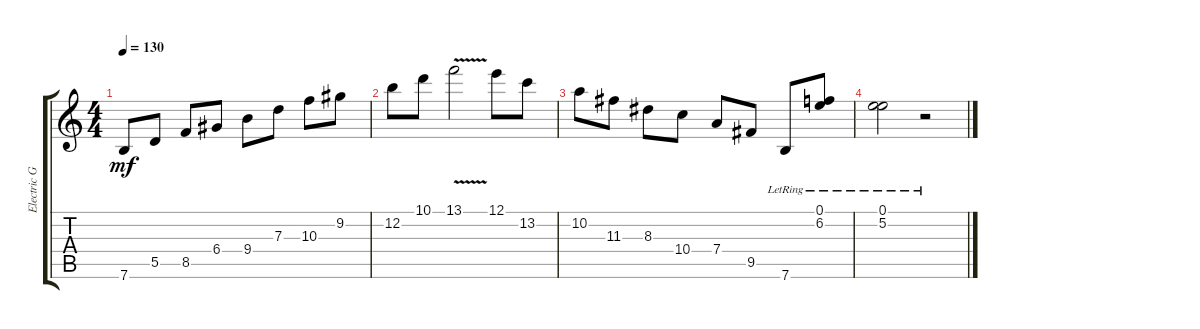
\track ("Electric Guitar" "Electric G") {instrument electricguitarclean}
\staff {score tabs}
\tuning (E4 B3 G3 D3 A2 E2) {hide}
\ts (4 4)
\tempo 130
\clef g2
\ks c
7.6.8{dy mf instrument electricguitarclean} 5.5.8 8.5.8 6.4.8 9.4.8 7.3.8 10.3.8 9.2.8 |
12.2.8 10.1.8 13.1{v}.2 12.1.8 13.2.8 |
10.2.8 11.3.8 8.3.8 10.4.8 7.4.8 9.5.8 7.6{lr}.8 (0.1{lr} 6.2{lr}).8 |
(0.1{lr} 5.2{lr}).2 r.2
